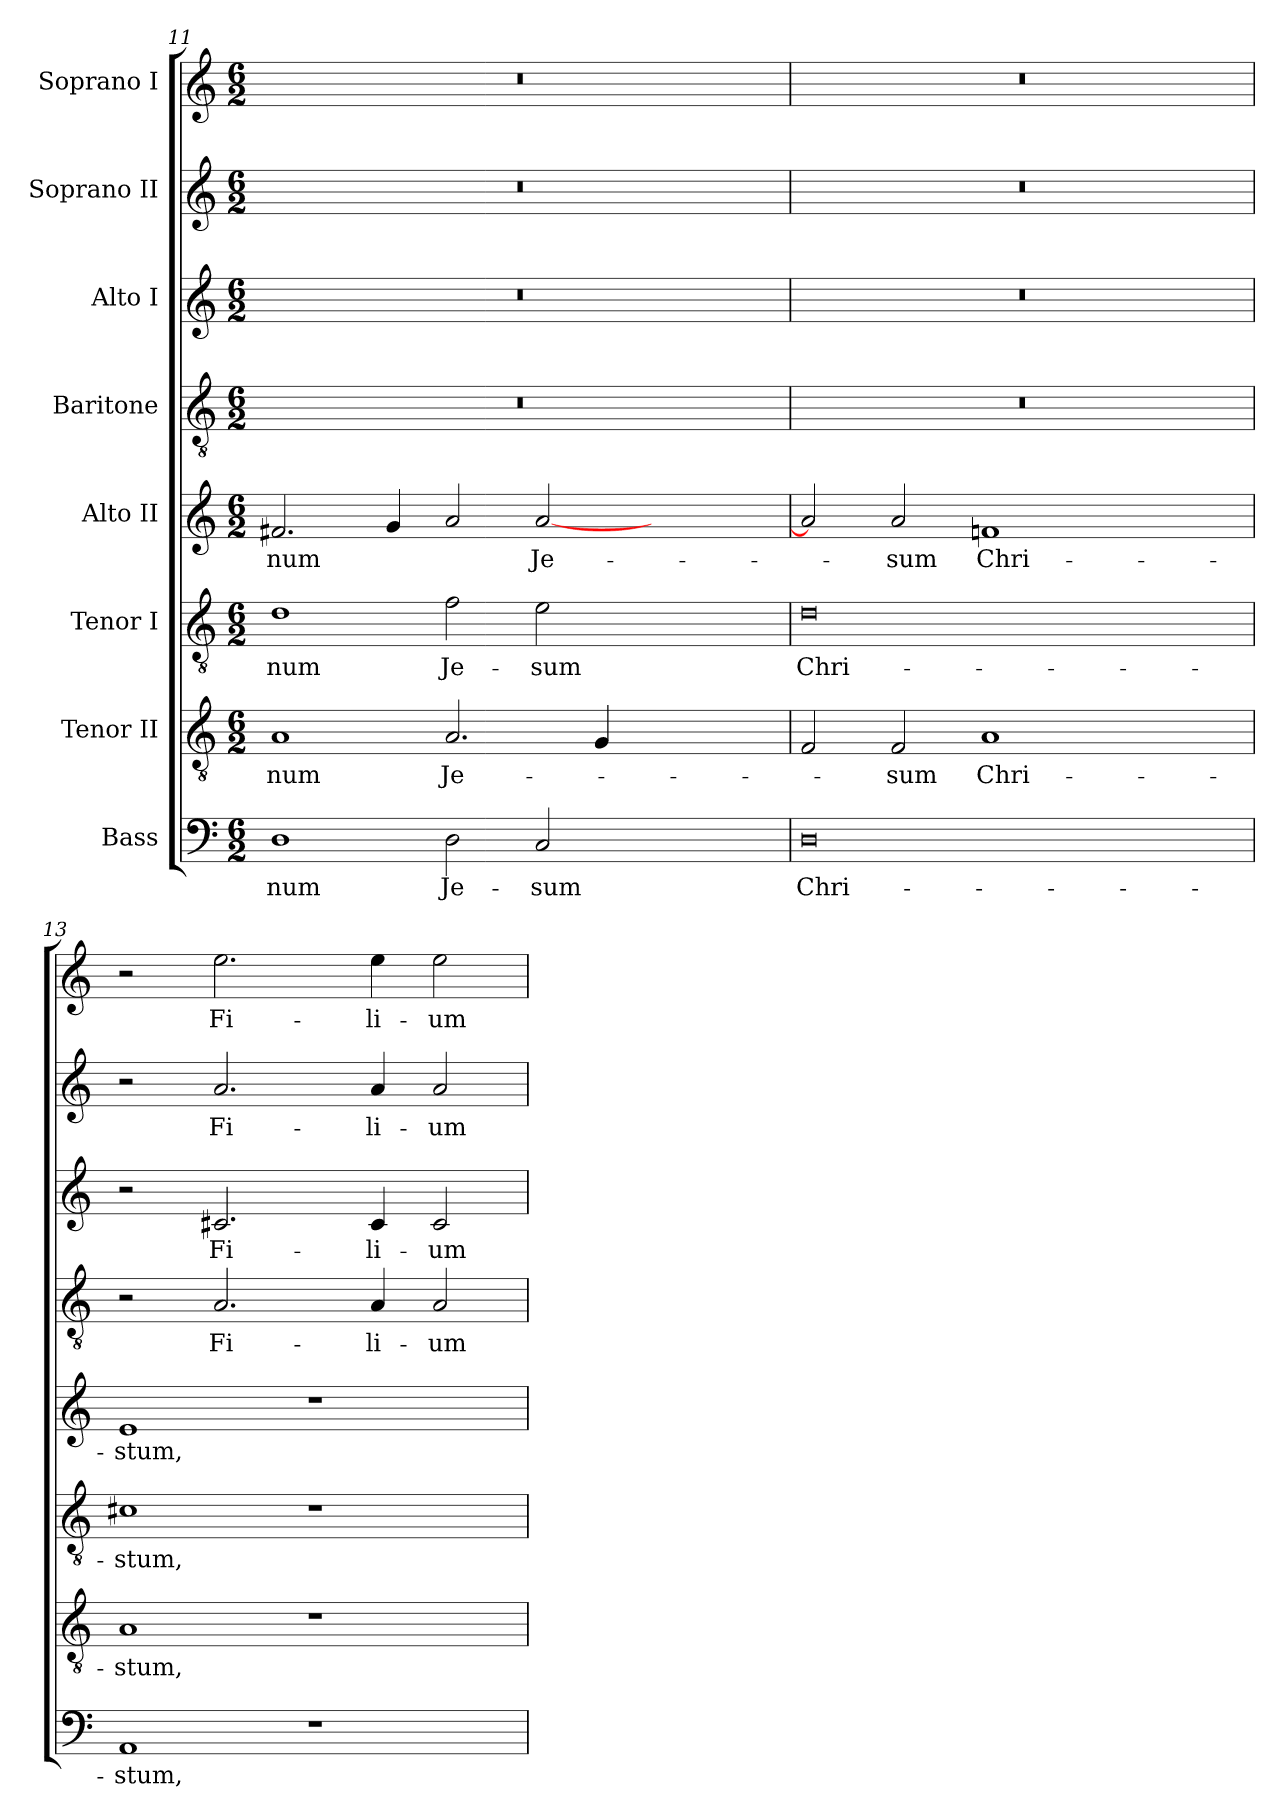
**kern	**text	**kern	**text	**kern	**text	**kern	**text	**kern	**text	**kern	**text	**kern	**text	**kern	**text
*part8	*part8	*part7	*part7	*part6	*part6	*part5	*part5	*part4	*part4	*part3	*part3	*part2	*part2	*part1	*part1
*staff8	*staff8	*staff7	*staff7	*staff6	*staff6	*staff5	*staff5	*staff4	*staff4	*staff3	*staff3	*staff2	*staff2	*staff1	*staff1
*I"Bass	*	*I"Tenor II	*	*I"Tenor I	*	*I"Alto II	*	*I"Baritone	*	*I"Alto I	*	*I"Soprano II	*	*I"Soprano I	*
*clefF4	*	*clefGv2	*	*clefGv2	*	*clefG2	*	*clefGv2	*	*clefG2	*	*clefG2	*	*clefG2	*
*ITrd7c12	*	*ITrd7c12	*	*ITrd7c12	*	*	*	*ITrd7c12	*	*	*	*	*	*	*
*k[]	*	*k[]	*	*k[]	*	*k[]	*	*k[]	*	*k[]	*	*k[]	*	*k[]	*
*C:	*	*C:	*	*C:	*	*C:	*	*C:	*	*C:	*	*C:	*	*C:	*
*M6/2	*	*M6/2	*	*M6/2	*	*M6/2	*	*M6/2	*	*M6/2	*	*M6/2	*	*M6/2	*
=11	=11	=11	=11	=11	=11	=11	=11	=11	=11	=11	=11	=11	=11	=11	=11
!	!LO:LY:b:color=#000000	!	!	!	!	!	!	!	!	!	!	!	!	!	!
!	!	!	!LO:LY:b:color=#000000	!	!	!	!	!	!	!	!	!	!	!	!
!	!	!	!	!	!LO:LY:b:color=#000000	!	!	!	!	!	!	!	!	!	!
!	!	!	!	!	!	!	!LO:LY:b:color=#000000	!LO:N:vis=1	!	!LO:N:vis=1	!	!LO:N:vis=1	!	!LO:N:vis=1	!
1DDi	-num	1AAi	-num	1Di	-num	2.f#Xi/	-num	0.r	.	0.r	.	0.r	.	0.r	.
.	.	.	.	.	.	4gi/	.	.	.	.	.	.	.	.	.
!	!LO:LY:b:color=#000000	!	!	!	!	!	!	!	!	!	!	!	!	!	!
!	!	!	!LO:LY:b:color=#000000	!	!	!	!	!	!	!	!	!	!	!	!
!	!	!	!	!	!LO:LY:b:color=#000000	!	!	!	!	!	!	!	!	!	!
2DDi\	Je-	2.AAi/	Je-	2Fi\	Je-	2ai/	.	.	.	.	.	.	.	.	.
!	!LO:LY:b:color=#000000	!	!	!	!	!	!	!	!	!	!	!	!	!	!
!	!	!	!	!	!LO:LY:b:color=#000000	!	!	!	!	!	!	!	!	!	!
!	!	!	!	!	!	!	!LO:LY:b:color=#000000	!	!	!	!	!	!	!	!
2CCi/	-sum	.	.	2Ei\	-sum	[<2ai/	Je-	.	.	.	.	.	.	.	.
.	.	4GGi/	.	.	.	.	.	.	.	.	.	.	.	.	.
1ryy	.	1ryy	.	1ryy	.	1ryy	.	.	.	.	.	.	.	.	.
=12	=12	=12	=12	=12	=12	=12	=12	=12	=12	=12	=12	=12	=12	=12	=12
!	!LO:LY:b:color=#000000	!	!	!	!	!	!	!	!	!	!	!	!	!	!
!	!	!	!	!	!LO:LY:b:color=#000000	!	!	!LO:N:vis=1	!	!LO:N:vis=1	!	!LO:N:vis=1	!	!LO:N:vis=1	!
0DDi	Chri-	2FFi/	.	0Di	Chri-	2ai/]	.	0.r	.	0.r	.	0.r	.	0.r	.
!	!	!	!LO:LY:b:color=#000000	!	!	!	!	!	!	!	!	!	!	!	!
!	!	!	!	!	!	!	!LO:LY:b:color=#000000	!	!	!	!	!	!	!	!
.	.	2FFi/	-sum	.	.	2ai/	-sum	.	.	.	.	.	.	.	.
!	!	!	!LO:LY:b:color=#000000	!	!	!	!	!	!	!	!	!	!	!	!
!	!	!	!	!	!	!	!LO:LY:b:color=#000000	!	!	!	!	!	!	!	!
.	.	1AAi	Chri-	.	.	1fni	Chri-	.	.	.	.	.	.	.	.
1ryy	.	1ryy	.	1ryy	.	1ryy	.	.	.	.	.	.	.	.	.
!!LO:LB:g=z
=13	=13	=13	=13	=13	=13	=13	=13	=13	=13	=13	=13	=13	=13	=13	=13
!	!LO:LY:b:color=#000000	!	!	!	!	!	!	!	!	!	!	!	!	!	!
!	!	!	!LO:LY:b:color=#000000	!	!	!	!	!	!	!	!	!	!	!	!
!	!	!	!	!	!LO:LY:b:color=#000000	!	!	!	!	!	!	!	!	!	!
!	!	!	!	!	!	!	!LO:LY:b:color=#000000	!	!	!	!	!	!	!	!
1AAAi	-stum,	1AAi	-stum,	1C#Xi	-stum,	1ei	-stum,	2r	.	2r	.	2r	.	2r	.
!	!	!	!	!	!	!	!	!	!LO:LY:b:color=#000000	!	!	!	!	!	!
!	!	!	!	!	!	!	!	!	!	!	!LO:LY:b:color=#000000	!	!	!	!
!	!	!	!	!	!	!	!	!	!	!	!	!	!LO:LY:b:color=#000000	!	!
!	!	!	!	!	!	!	!	!	!	!	!	!	!	!	!LO:LY:b:color=#000000
.	.	.	.	.	.	.	.	2.AAi/	Fi-	2.c#Xi/	Fi-	2.ai/	Fi-	2.eei\	Fi-
1r	.	1r	.	1r	.	1r	.	.	.	.	.	.	.	.	.
!	!	!	!	!	!	!	!	!	!LO:LY:b:color=#000000	!	!	!	!	!	!
!	!	!	!	!	!	!	!	!	!	!	!LO:LY:b:color=#000000	!	!	!	!
!	!	!	!	!	!	!	!	!	!	!	!	!	!LO:LY:b:color=#000000	!	!
!	!	!	!	!	!	!	!	!	!	!	!	!	!	!	!LO:LY:b:color=#000000
.	.	.	.	.	.	.	.	4AAi/	-li-	4c#i/	-li-	4ai/	-li-	4eei\	-li-
!	!	!	!	!	!	!	!	!	!LO:LY:b:color=#000000	!	!	!	!	!	!
!	!	!	!	!	!	!	!	!	!	!	!LO:LY:b:color=#000000	!	!	!	!
!	!	!	!	!	!	!	!	!	!	!	!	!	!LO:LY:b:color=#000000	!	!
!	!	!	!	!	!	!	!	!	!	!	!	!	!	!	!LO:LY:b:color=#000000
.	.	.	.	.	.	.	.	2AAi/	-um	2c#i/	-um	2ai/	-um	2eei\	-um
=	=	=	=	=	=	=	=	=	=	=	=	=	=	=	=
*-	*-	*-	*-	*-	*-	*-	*-	*-	*-	*-	*-	*-	*-	*-	*-
